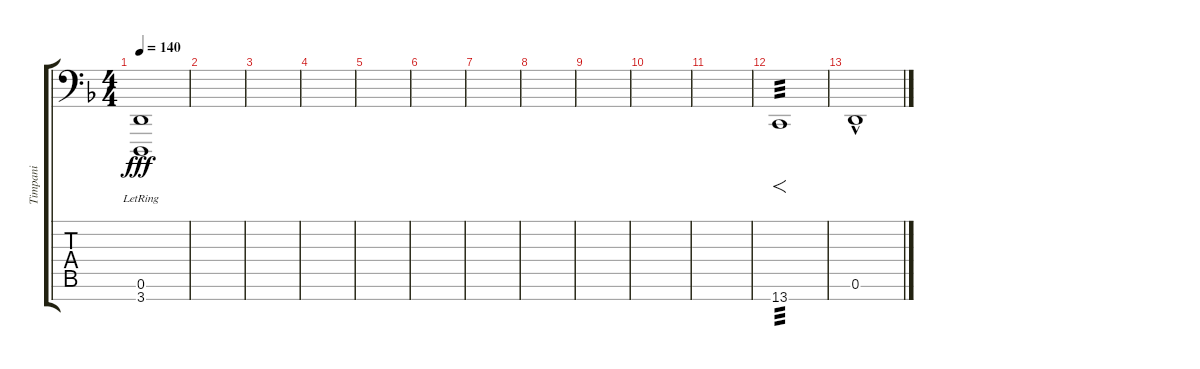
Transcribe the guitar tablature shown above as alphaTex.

\track ("Timpani" "Timpani") {instrument timpani}
\staff {score tabs}
\tuning (E4 B3 G3 D3 A2 D2 B0) {hide}
\ts (4 4)
\tempo 140
\clef f4
\ks dminor
(0.6{lr} 3.7).1{dy fff} |
|
|
|
|
|
|
|
|
|
|
13.7.1{f tp 3} |
0.6{hac}.1
